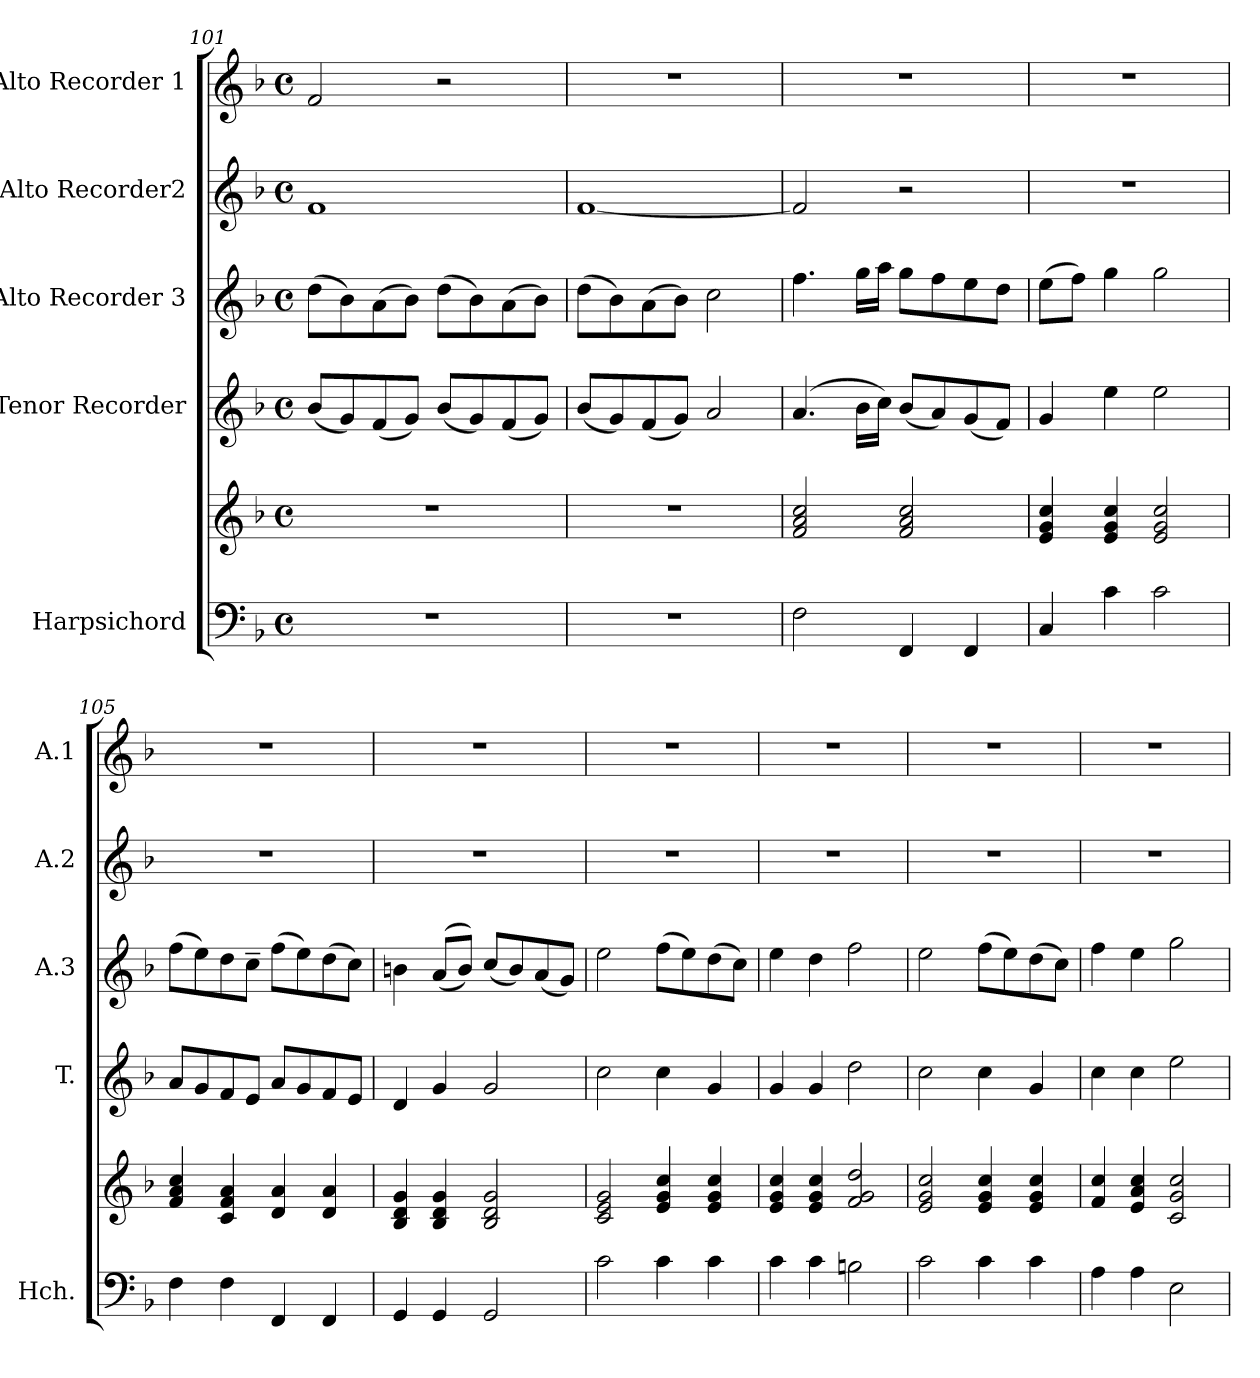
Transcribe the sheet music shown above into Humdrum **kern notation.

**kern	**kern	**kern	**kern	**kern	**kern
*part5	*part5	*part4	*part3	*part2	*part1
*staff6	*staff5	*staff4	*staff3	*staff2	*staff1
*I"Harpsichord	*	*I"Tenor Recorder	*I"Alto Recorder 3	*I"Alto Recorder2	*I"Alto Recorder 1
*I'Hch.	*	*I'T.	*I'A.3	*I'A.2	*I'A.1
*clefF4	*clefG2	*clefG2	*clefG2	*clefG2	*clefG2
*k[b-]	*k[b-]	*k[b-]	*k[b-]	*k[b-]	*k[b-]
*M4/4	*M4/4	*M4/4	*M4/4	*M4/4	*M4/4
*met(c)	*met(c)	*met(c)	*met(c)	*met(c)	*met(c)
=101	=101	=101	=101	=101	=101
1r	1r	(8b-/L	(8dd\L	1f	2f/
.	.	8g/)	8b-\)	.	.
.	.	(8f/	(8a\	.	.
.	.	8g/J)	8b-\J)	.	.
.	.	(8b-/L	(8dd\L	.	2r
.	.	8g/)	8b-\)	.	.
.	.	(8f/	(8a\	.	.
.	.	8g/J)	8b-\J)	.	.
=102	=102	=102	=102	=102	=102
1r	1r	(8b-/L	(8dd\L	[1f	1r
.	.	8g/)	8b-\)	.	.
.	.	(8f/	(8a\	.	.
.	.	8g/J)	8b-\J)	.	.
.	.	2a/	2cc\	.	.
=103	=103	=103	=103	=103	=103
2F\	2f/ 2a/ 2cc/	(4.a/	4.ff\	2f/]	1r
.	.	16b-\LL	16gg\LL	.	.
.	.	16cc\JJ)	16aa\JJ	.	.
4FF/	2f/ 2a/ 2cc/	(8b-/L	8gg\L	2r	.
.	.	8a/)	8ff\	.	.
4FF/	.	(8g/	8ee\	.	.
.	.	8f/J)	8dd\J	.	.
=104	=104	=104	=104	=104	=104
4C/	4e/ 4g/ 4cc/	4g/	(8ee\L	1r	1r
.	.	.	8ff\J)	.	.
4c\	4e/ 4g/ 4cc/	4ee\	4gg\	.	.
2c\	2e/ 2g/ 2cc/	2ee\	2gg\	.	.
=105	=105	=105	=105	=105	=105
4F\	4f/ 4a/ 4cc/	8a/L	(8ff\L	1r	1r
.	.	8g/	8ee\)	.	.
4F\	4c/ 4f/ 4a/	8f/	8dd\	.	.
.	.	8e/J	8cc~\J	.	.
4FF/	4d/ 4a/	8a/L	(8ff\L	.	.
.	.	8g/	8ee\)	.	.
4FF/	4d/ 4a/	8f/	(8dd\	.	.
.	.	8e/J	8cc\J)	.	.
!!LO:LB:g=z
=106	=106	=106	=106	=106	=106
4GG/	4B-/ 4d/ 4g/	4d/	4bn\	1r	1r
4GG/	4B-/ 4d/ 4g/	4g/	((8a/L	.	.
.	.	.	8b/J))	.	.
2GG/	2B-/ 2d/ 2g/	2g/	(8cc/L	.	.
.	.	.	8b/)	.	.
.	.	.	(8a/	.	.
.	.	.	8g/J)	.	.
=107	=107	=107	=107	=107	=107
2c\	2c/ 2e/ 2g/	2cc\	2ee\	1r	1r
4c\	4e/ 4g/ 4cc/	4cc\	(8ff\L	.	.
.	.	.	8ee\)	.	.
4c\	4e/ 4g/ 4cc/	4g/	(8dd\	.	.
.	.	.	8cc\J)	.	.
=108	=108	=108	=108	=108	=108
4c\	4e/ 4g/ 4cc/	4g/	4ee\	1r	1r
4c\	4e/ 4g/ 4cc/	4g/	4dd\	.	.
2Bn\	2f/ 2g/ 2dd/	2dd\	2ff\	.	.
=109	=109	=109	=109	=109	=109
2c\	2e/ 2g/ 2cc/	2cc\	2ee\	1r	1r
4c\	4e/ 4g/ 4cc/	4cc\	(8ff\L	.	.
.	.	.	8ee\)	.	.
4c\	4e/ 4g/ 4cc/	4g/	(8dd\	.	.
.	.	.	8cc\J)	.	.
=110	=110	=110	=110	=110	=110
4A\	4f/ 4cc/	4cc\	4ff\	1r	1r
4A\	4e/ 4a/ 4cc/	4cc\	4ee\	.	.
2E\	2c/ 2g/ 2cc/	2ee\	2gg\	.	.
=	=	=	=	=	=
*-	*-	*-	*-	*-	*-
